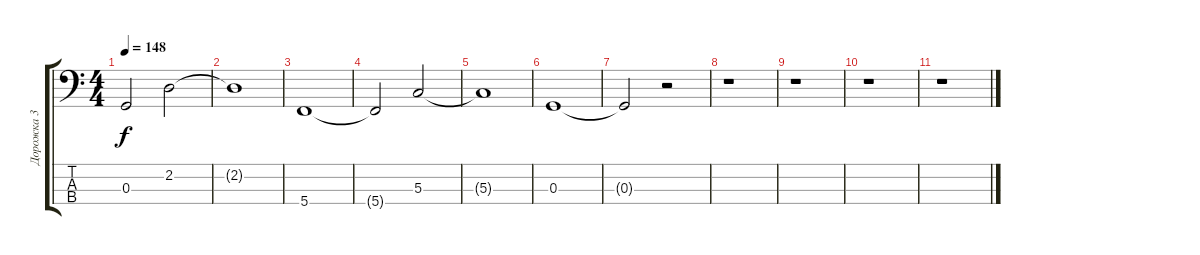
\track ("Дорожка 3" "Дорожка 3") {instrument electricbassfinger}
\staff {score tabs}
\tuning (F2 C2 G1 C1) {hide}
\ts (4 4)
\tempo 148
\clef f4
\ks c
0.3{t}.2{dy f} 2.2.2 |
2.2{t}.1 |
5.4.1 |
5.4{t}.2 5.3.2 |
5.3{t}.1 |
0.3.1 |
0.3{t}.2 r.2 |
r.1 |
r.1 |
r.1 |
r.1
